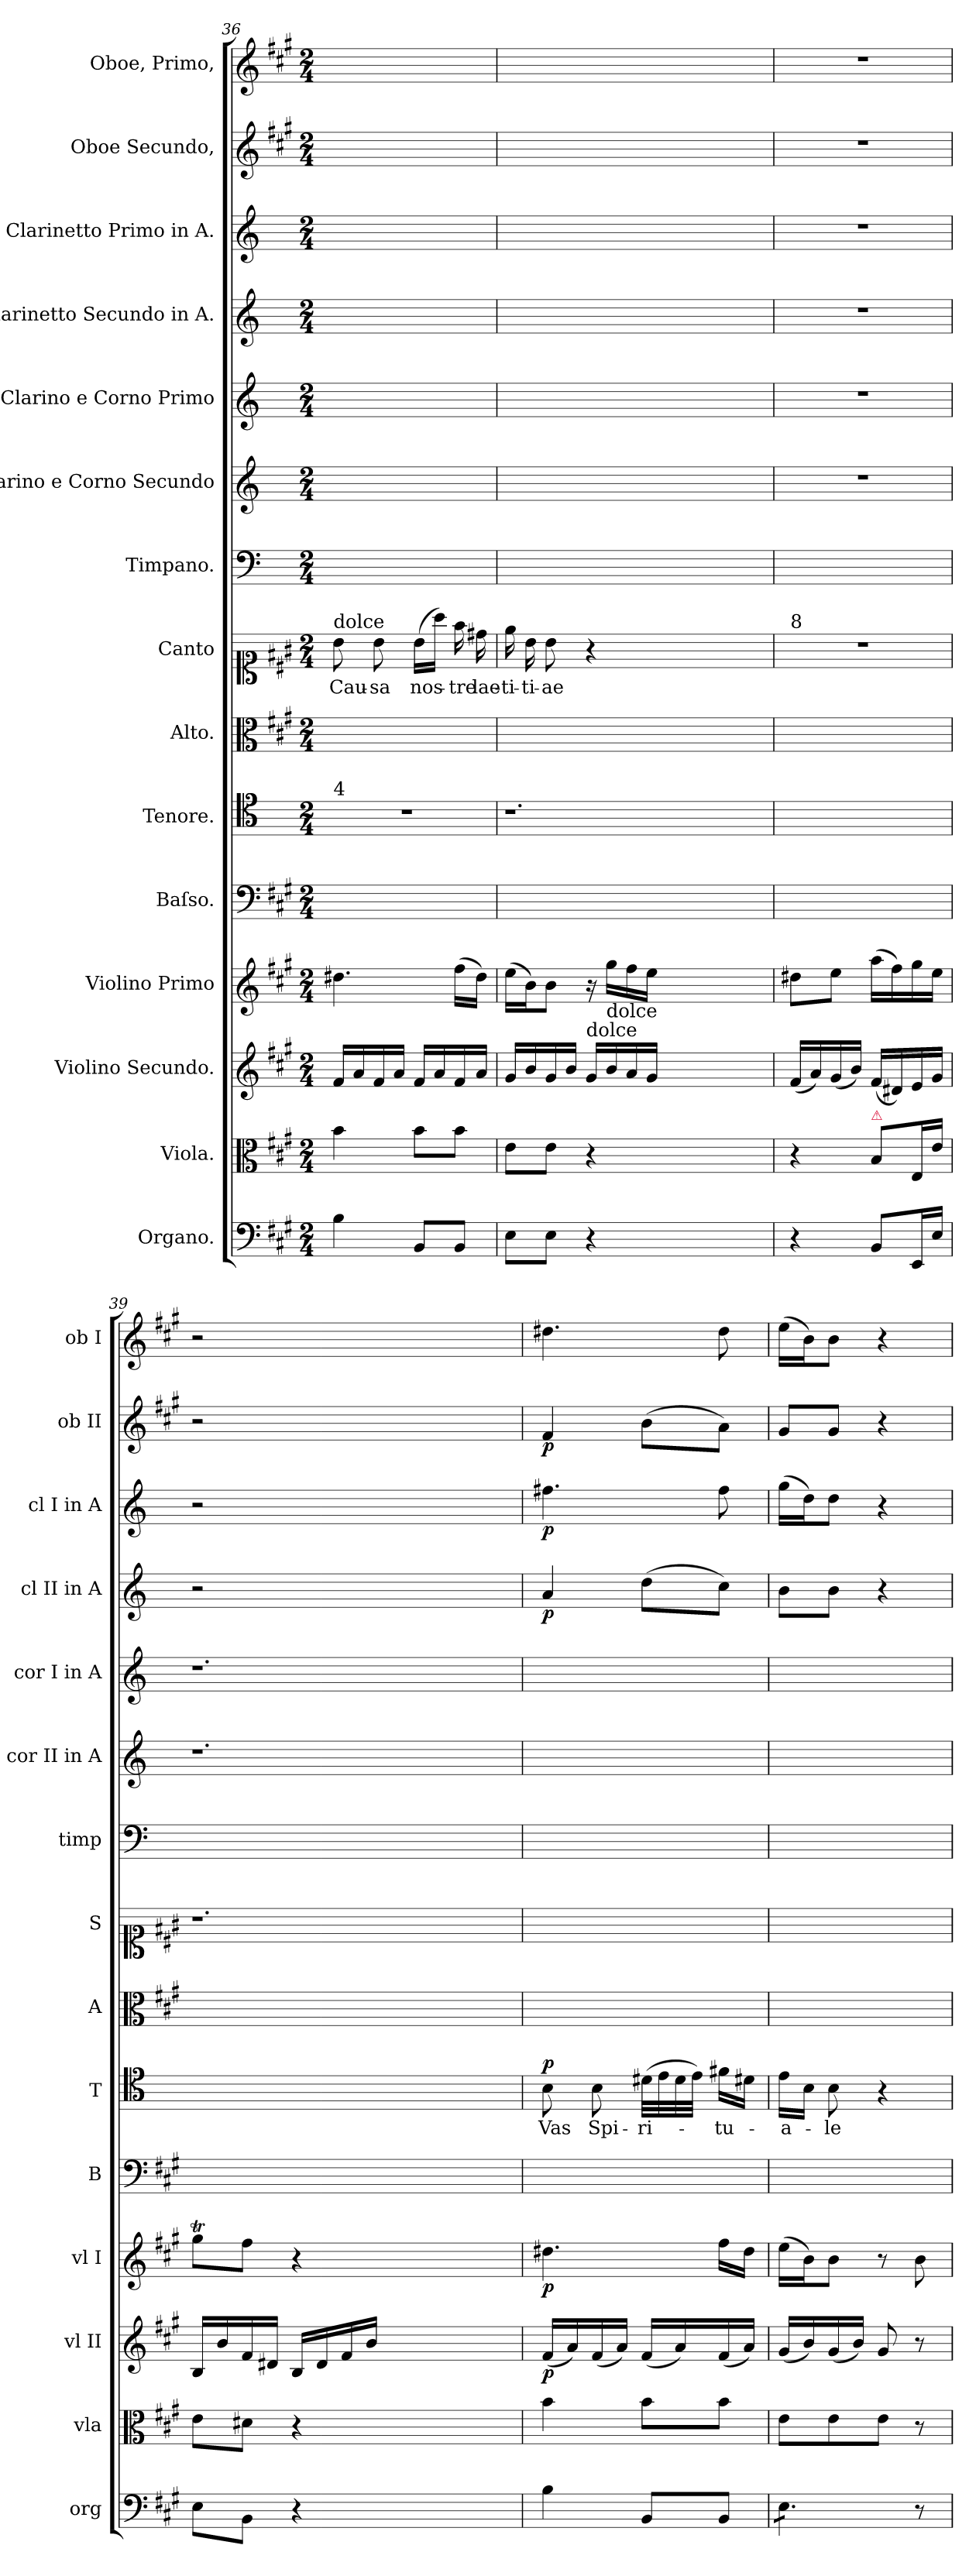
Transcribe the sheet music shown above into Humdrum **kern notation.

**kern	**kern	**kern	**dynam	**kern	**dynam	**kern	**kern	**text	**dynam	**kern	**kern	**text	**kern	**kern	**kern	**kern	**dynam	**kern	**dynam	**kern	**dynam	**kern	**dynam
*part15	*part14	*part13	*part13	*part12	*part12	*part11	*part10	*part10	*part10	*part9	*part8	*part8	*part7	*part6	*part5	*part4	*part4	*part3	*part3	*part2	*part2	*part1	*part1
*staff15	*staff14	*staff13	*staff13	*staff12	*staff12	*staff11	*staff10	*staff10	*staff10	*staff9	*staff8	*staff8	*staff7	*staff6	*staff5	*staff4	*staff4	*staff3	*staff3	*staff2	*staff2	*staff1	*staff1
*I"Organo.	*I"Viola.	*I"Violino Secundo.	*	*I"Violino Primo	*	*I"Baſso.	*I"Tenore.	*	*	*I"Alto.	*I"Canto	*	*I"Timpano.	*I"Clarino e Corno Secundo	*I"Clarino e Corno Primo	*I"Clarinetto Secundo in A.	*	*I"Clarinetto Primo in A.	*	*I"Oboe Secundo,	*	*I"Oboe, Primo,	*
*I'org	*I'vla	*I'vl II	*	*I'vl I	*	*I'B	*I'T	*	*	*I'A	*I'S	*	*I'timp	*I'cor II in A	*I'cor I in A	*I'cl II in A	*	*I'cl I in A	*	*I'ob II	*	*I'ob I	*
*clefF4	*clefC3	*clefG2	*	*clefG2	*	*clefF4	*clefC4	*	*	*clefC3	*clefC1	*	*clefF4	*clefG2	*clefG2	*clefG2	*	*clefG2	*	*clefG2	*	*clefG2	*
*	*	*	*	*	*	*	*	*	*	*	*	*	*	*ITrd2c3	*ITrd2c3	*ITrd2c3	*	*ITrd2c3	*	*	*	*	*
*k[f#c#g#]	*k[f#c#g#]	*k[f#c#g#]	*	*k[f#c#g#]	*	*k[f#c#g#]	*	*	*	*k[f#c#g#]	*k[f#c#g#]	*	*k[]	*k[f#c#g#]	*k[f#c#g#]	*k[f#c#g#]	*	*k[f#c#g#]	*	*k[f#c#g#]	*	*k[f#c#g#]	*
*A:	*A:	*A:	*	*A:	*	*A:	*	*	*	*A:	*A:	*	*	*	*	*	*	*	*	*A:	*	*A:	*
*M2/4	*M2/4	*M2/4	*	*M2/4	*	*M2/4	*M2/4	*	*	*M2/4	*M2/4	*	*M2/4	*M2/4	*M2/4	*M2/4	*	*M2/4	*	*M2/4	*	*M2/4	*
=36	=36	=36	=36	=36	=36	=36	=36	=36	=36	=36	=36	=36	=36	=36	=36	=36	=36	=36	=36	=36	=36	=36	=36
!	!	!	!	!	!	!	!	!	!	!	!LO:TX:a:t=dolce	!	!	!	!	!	!	!	!	!	!	!	!
!	!	!	!	!	!	!	!LO:TX:a:t=4	!	!	!	!	!	!	!	!	!	!	!	!	!	!	!	!
4B\	4b\	16f#/LL	.	4.dd#X\	.	2ryy	2r	.	.	2ryy	8b\	Cau-	2ryy	2ryy	2ryy	2ryy	.	2ryy	.	2ryy	.	2ryy	.
.	.	16a/	.	.	.	.	.	.	.	.	.	.	.	.	.	.	.	.	.	.	.	.	.
.	.	16f#/	.	.	.	.	.	.	.	.	8b\	-sa	.	.	.	.	.	.	.	.	.	.	.
.	.	16a/JJ	.	.	.	.	.	.	.	.	.	.	.	.	.	.	.	.	.	.	.	.	.
8BB/L	8b\L	16f#/LL	.	.	.	.	.	.	.	.	(16b\LL	nos-	.	.	.	.	.	.	.	.	.	.	.
.	.	16a/	.	.	.	.	.	.	.	.	16aa\JJ)	.	.	.	.	.	.	.	.	.	.	.	.
8BB/J	8b\J	16f#/	.	(16ff#\LL	.	.	.	.	.	.	16ff#\	-tre	.	.	.	.	.	.	.	.	.	.	.
.	.	16a/JJ	.	16dd#\JJ)	.	.	.	.	.	.	16dd#X\	lae-	.	.	.	.	.	.	.	.	.	.	.
=37	=37	=37	=37	=37	=37	=37	=37	=37	=37	=37	=37	=37	=37	=37	=37	=37	=37	=37	=37	=37	=37	=37	=37
8E\L	8e\L	16g#/LL	.	(16ee\LL	.	2ryy	1.r	.	.	2ryy	16ee\	-ti-	2ryy	1.ryy	1.ryy	1.ryy	.	1.ryy	.	1.ryy	.	1.ryy	.
.	.	16b/	.	16b\J)	.	.	.	.	.	.	16b\	-ti-	.	.	.	.	.	.	.	.	.	.	.
8E\J	8e\J	16g#/	.	8b\J	.	.	.	.	.	.	8b\	-ae	.	.	.	.	.	.	.	.	.	.	.
.	.	16b/JJ	.	.	.	.	.	.	.	.	.	.	.	.	.	.	.	.	.	.	.	.	.
!	!	!LO:TX:a:t=dolce	!	!	!	!	!	!	!	!	!	!	!	!	!	!	!	!	!	!	!	!	!
4r	4r	16g#/LL	.	16r	.	.	.	.	.	.	4r	.	.	.	.	.	.	.	.	.	.	.	.
!	!	!	!	!LO:TX:b:t=dolce	!	!	!	!	!	!	!	!	!	!	!	!	!	!	!	!	!	!	!
.	.	16b/	.	16gg#\LL	.	.	.	.	.	.	.	.	.	.	.	.	.	.	.	.	.	.	.
.	.	16a/	.	16ff#\	.	.	.	.	.	.	.	.	.	.	.	.	.	.	.	.	.	.	.
.	.	16g#/JJ	.	16ee\JJ	.	.	.	.	.	.	.	.	.	.	.	.	.	.	.	.	.	.	.
1ryy	1ryy	1ryy	.	1ryy	.	1ryy	.	.	.	1ryy	1ryy	.	1ryy	.	.	.	.	.	.	.	.	.	.
=38	=38	=38	=38	=38	=38	=38	=38	=38	=38	=38	=38	=38	=38	=38	=38	=38	=38	=38	=38	=38	=38	=38	=38
!	!	!	!	!	!	!	!	!	!	!	!LO:TX:a:t=8	!	!	!	!	!	!	!	!	!	!	!	!
4r	4r	(16f#/LL	.	8dd#X\L	.	2ryy	2ryy	.	.	2ryy	2r	.	2ryy	2r	2r	2r	.	2r	.	2r	.	2r	.
.	.	16a/)	.	.	.	.	.	.	.	.	.	.	.	.	.	.	.	.	.	.	.	.	.
.	.	(16g#/	.	8ee\J	.	.	.	.	.	.	.	.	.	.	.	.	.	.	.	.	.	.	.
.	.	16b/JJ)	.	.	.	.	.	.	.	.	.	.	.	.	.	.	.	.	.	.	.	.	.
!	!LO:TX:a:color=crimson:t=⚠	!	!	!	!	!	!	!	!	!	!	!	!	!	!	!	!	!	!	!	!	!	!
8BB/L	8B/L	(16f#/LL	.	(16aa\LL	.	.	.	.	.	.	.	.	.	.	.	.	.	.	.	.	.	.	.
.	.	16d#X/)	.	16ff#\)	.	.	.	.	.	.	.	.	.	.	.	.	.	.	.	.	.	.	.
16EE/L	16E/L	16e/	.	16gg#\	.	.	.	.	.	.	.	.	.	.	.	.	.	.	.	.	.	.	.
16E/JJ	16e\JJ	16g#/JJ	.	16ee\JJ	.	.	.	.	.	.	.	.	.	.	.	.	.	.	.	.	.	.	.
=39	=39	=39	=39	=39	=39	=39	=39	=39	=39	=39	=39	=39	=39	=39	=39	=39	=39	=39	=39	=39	=39	=39	=39
8E\L	8e\L	16B/LL	.	8gg#t\L	.	2ryy	1.ryy	.	.	2ryy	1.r	.	2ryy	1.r	1.r	2r	.	2r	.	2r	.	2r	.
.	.	16b/	.	.	.	.	.	.	.	.	.	.	.	.	.	.	.	.	.	.	.	.	.
8BB\J	8d#X\J	16f#/	.	8ff#\J	.	.	.	.	.	.	.	.	.	.	.	.	.	.	.	.	.	.	.
.	.	16d#X/JJ	.	.	.	.	.	.	.	.	.	.	.	.	.	.	.	.	.	.	.	.	.
4r	4r	16B/LL	.	4r	.	.	.	.	.	.	.	.	.	.	.	.	.	.	.	.	.	.	.
.	.	16d#/	.	.	.	.	.	.	.	.	.	.	.	.	.	.	.	.	.	.	.	.	.
.	.	16f#/	.	.	.	.	.	.	.	.	.	.	.	.	.	.	.	.	.	.	.	.	.
.	.	16b/JJ	.	.	.	.	.	.	.	.	.	.	.	.	.	.	.	.	.	.	.	.	.
1ryy	1ryy	1ryy	.	1ryy	.	1ryy	.	.	.	1ryy	.	.	1ryy	.	.	1ryy	.	1ryy	.	1ryy	.	1ryy	.
=40	=40	=40	=40	=40	=40	=40	=40	=40	=40	=40	=40	=40	=40	=40	=40	=40	=40	=40	=40	=40	=40	=40	=40
!	!	!	!	!	!	!	!	!	!LO:DY:a	!	!	!	!	!	!	!	!LO:DY:b	!	!	!	!LO:DY:b	!	!LO:DY:b
4B\	4b\	(16f#/LL	p	4.dd#X\	p	2ryy	8B\	Vas	p	2ryy	2ryy	.	2ryy	2ryy	2ryy	4f#/	p	4.dd#X\	p	4f#/	p	4.dd#X\	p&colon;
.	.	16a/)	.	.	.	.	.	.	.	.	.	.	.	.	.	.	.	.	.	.	.	.	.
.	.	(16f#/	.	.	.	.	8B\	Spi-	.	.	.	.	.	.	.	.	.	.	.	.	.	.	.
.	.	16a/JJ)	.	.	.	.	.	.	.	.	.	.	.	.	.	.	.	.	.	.	.	.	.
8BB/L	8b\L	(16f#/LL	.	.	.	.	(32d#X\LLL	-ri-	.	.	.	.	.	.	.	(8b\L	.	.	.	(8b\L	.	.	.
.	.	.	.	.	.	.	32e\	.	.	.	.	.	.	.	.	.	.	.	.	.	.	.	.
.	.	16a/)	.	.	.	.	32d#\	.	.	.	.	.	.	.	.	.	.	.	.	.	.	.	.
.	.	.	.	.	.	.	32e\JJJ)	.	.	.	.	.	.	.	.	.	.	.	.	.	.	.	.
8BB/J	8b\J	(16f#/	.	16ff#\LL	.	.	16f#\LL	-tu-	.	.	.	.	.	.	.	8a\J)	.	8dd#\	.	8a\J)	.	8dd#\	.
.	.	16a/JJ)	.	16dd#\JJ	.	.	16d#X\JJ	.	.	.	.	.	.	.	.	.	.	.	.	.	.	.	.
=41	=41	=41	=41	=41	=41	=41	=41	=41	=41	=41	=41	=41	=41	=41	=41	=41	=41	=41	=41	=41	=41	=41	=41
*tremolo	*	*	*	*	*	*	*	*	*	*	*	*	*	*	*	*	*	*	*	*	*	*	*
8E\L	8e\L	(16g#/LL	.	(16ee\LL	.	2ryy	16e\LL	-a-	.	2ryy	2ryy	.	2ryy	2ryy	2ryy	8g#\L	.	(16ee\LL	.	8g#/L	.	(16ee\LL	.
.	.	16b/)	.	16b\J)	.	.	16B\JJ	.	.	.	.	.	.	.	.	.	.	16b\J)	.	.	.	16b\J)	.
8E\	8e\	(16g#/	.	8b\J	.	.	8B\	-le	.	.	.	.	.	.	.	8g#\J	.	8b\J	.	8g#/J	.	8b\J	.
.	.	16b/JJ)	.	.	.	.	.	.	.	.	.	.	.	.	.	.	.	.	.	.	.	.	.
8E\J	8e\J	8g#/	.	8r	.	.	4r	.	.	.	.	.	.	.	.	4r	.	4r	.	4r	.	4r	.
*Xtremolo	*	*	*	*	*	*	*	*	*	*	*	*	*	*	*	*	*	*	*	*	*	*	*
8r	8r	8r	.	8b\	.	.	.	.	.	.	.	.	.	.	.	.	.	.	.	.	.	.	.
=	=	=	=	=	=	=	=	=	=	=	=	=	=	=	=	=	=	=	=	=	=	=	=
*-	*-	*-	*-	*-	*-	*-	*-	*-	*-	*-	*-	*-	*-	*-	*-	*-	*-	*-	*-	*-	*-	*-	*-
